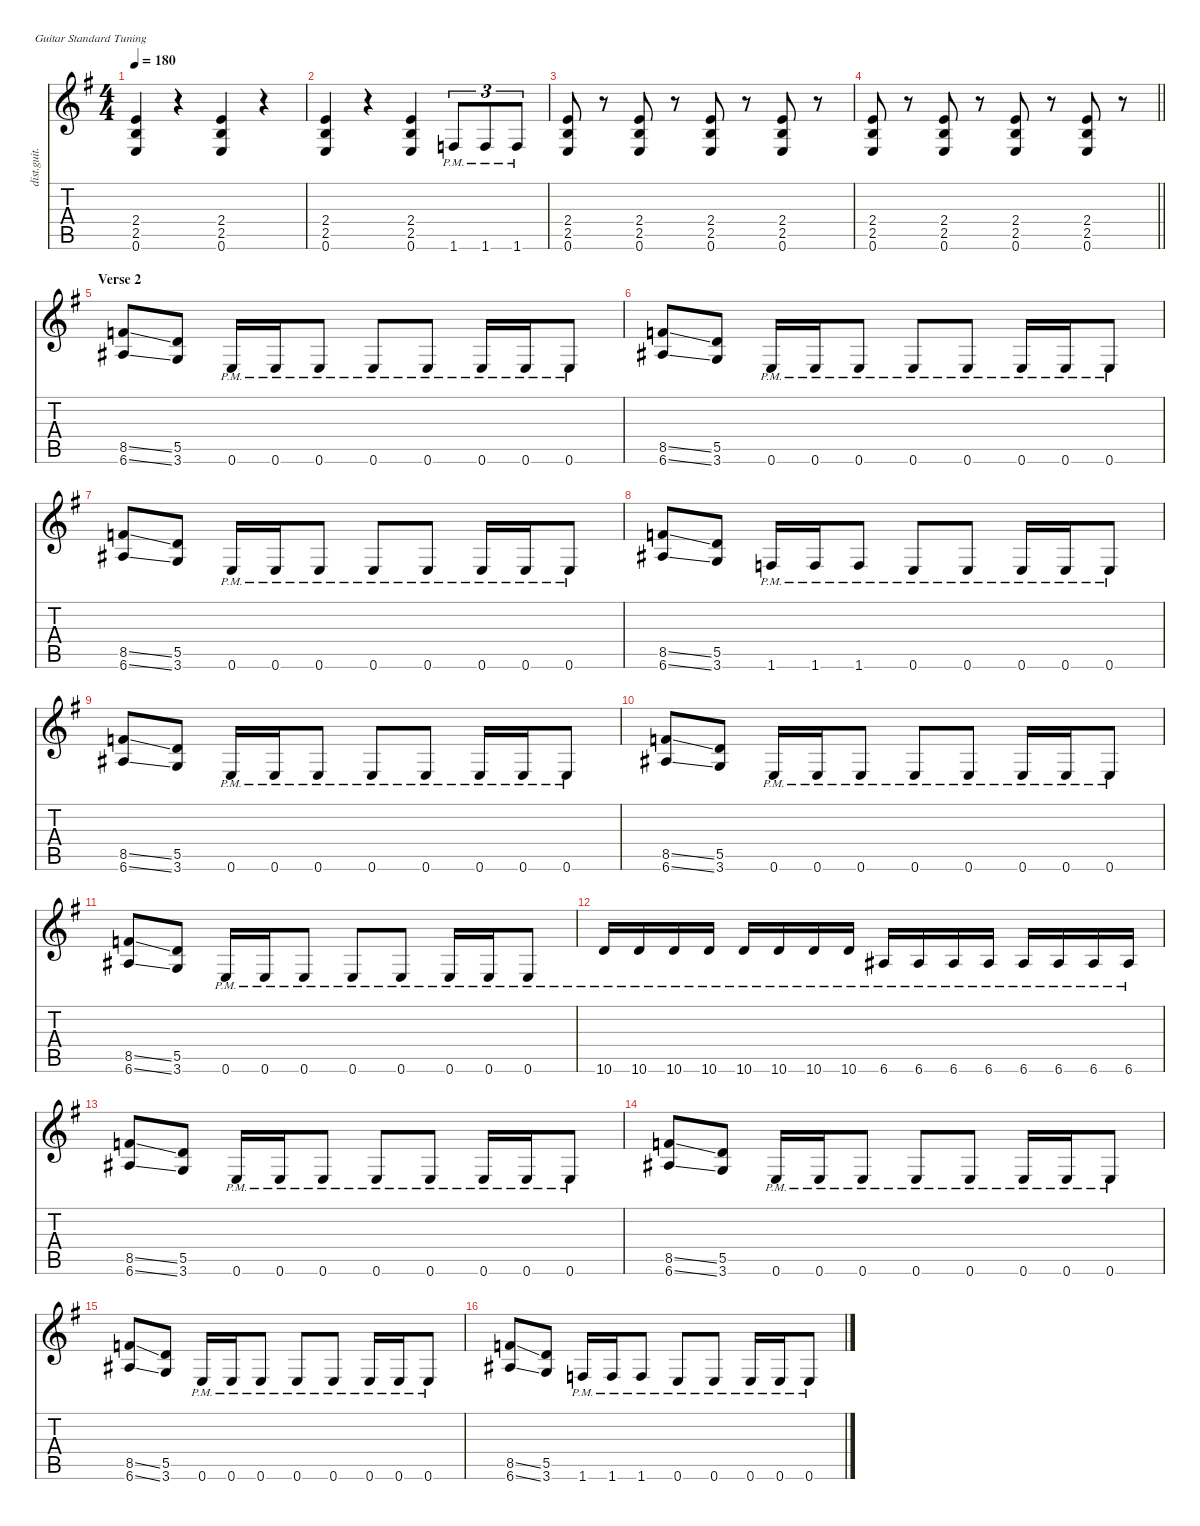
\defaultSystemsLayout 4
\hideDynamics
\bracketExtendMode nobrackets
\otherSystemsTrackNameOrientation horizontal
\track ("Kirk Hammett" "dist.guit.") {instrument distortionguitar}
\staff {score tabs}
\tuning (E4 B3 G3 D3 A2 E2)
\ts (4 4)
\tempo 180
\clef g2
\ks eminor
(2.4{acc forcenatural} 2.5{acc forcenatural} 0.6{acc forcenatural}).4{dy f beam Up} r.4{beam Up} (2.4{acc forcenatural} 2.5{acc forcenatural} 0.6{acc forcenatural}).4{beam Up} r.4{beam Up} |
(2.4{acc forcenatural} 2.5{acc forcenatural} 0.6{acc forcenatural}).4{beam Up} r.4{beam Up} (2.4{acc forcenatural} 2.5{acc forcenatural} 0.6{acc forcenatural}).4{beam Up} 1.6{pm acc forcenatural}.8{tu (3 2) beam Up} 1.6{pm acc forcenatural}.8{tu (3 2) beam Up} 1.6{pm acc forcenatural}.8{tu (3 2) beam Up} |
(2.4{acc forcenatural} 2.5{acc forcenatural} 0.6{acc forcenatural}).8{beam Up} r.8{beam Up} (2.4{acc forcenatural} 2.5{acc forcenatural} 0.6{acc forcenatural}).8{beam Up} r.8{beam Up} (2.4{acc forcenatural} 2.5{acc forcenatural} 0.6{acc forcenatural}).8{beam Up} r.8{beam Up} (2.4{acc forcenatural} 2.5{acc forcenatural} 0.6{acc forcenatural}).8{beam Up} r.8{beam Up} |
\barLineRight lightlight
(2.4{acc forcenatural} 2.5{acc forcenatural} 0.6{acc forcenatural}).8{beam Up} r.8{beam Up} (2.4{acc forcenatural} 2.5{acc forcenatural} 0.6{acc forcenatural}).8{beam Up} r.8{beam Up} (2.4{acc forcenatural} 2.5{acc forcenatural} 0.6{acc forcenatural}).8{beam Up} r.8{beam Up} (2.4{acc forcenatural} 2.5{acc forcenatural} 0.6{acc forcenatural}).8{beam Up} r.8{beam Up} |
\section ("" "Verse 2")
(8.5{ss acc forcenatural} 6.6{ss acc #}).8{beam Up} (5.5{acc forcenatural} 3.6{acc forcenatural}).8{beam Up} 0.6{pm acc forcenatural}.16{beam Up} 0.6{pm acc forcenatural}.16{beam Up} 0.6{pm acc forcenatural}.8{beam Up} 0.6{pm acc forcenatural}.8{beam Up} 0.6{pm acc forcenatural}.8{beam Up} 0.6{pm acc forcenatural}.16{beam Up} 0.6{pm acc forcenatural}.16{beam Up} 0.6{pm acc forcenatural}.8{beam Up} |
(8.5{ss acc forcenatural} 6.6{ss acc #}).8{beam Up} (5.5{acc forcenatural} 3.6{acc forcenatural}).8{beam Up} 0.6{pm acc forcenatural}.16{beam Up} 0.6{pm acc forcenatural}.16{beam Up} 0.6{pm acc forcenatural}.8{beam Up} 0.6{pm acc forcenatural}.8{beam Up} 0.6{pm acc forcenatural}.8{beam Up} 0.6{pm acc forcenatural}.16{beam Up} 0.6{pm acc forcenatural}.16{beam Up} 0.6{pm acc forcenatural}.8{beam Up} |
(8.5{ss acc forcenatural} 6.6{ss acc #}).8{beam Up} (5.5{acc forcenatural} 3.6{acc forcenatural}).8{beam Up} 0.6{pm acc forcenatural}.16{beam Up} 0.6{pm acc forcenatural}.16{beam Up} 0.6{pm acc forcenatural}.8{beam Up} 0.6{pm acc forcenatural}.8{beam Up} 0.6{pm acc forcenatural}.8{beam Up} 0.6{pm acc forcenatural}.16{beam Up} 0.6{pm acc forcenatural}.16{beam Up} 0.6{pm acc forcenatural}.8{beam Up} |
(8.5{ss acc forcenatural} 6.6{ss acc #}).8{beam Up} (5.5{acc forcenatural} 3.6{acc forcenatural}).8{beam Up} 1.6{pm acc forcenatural}.16{beam Up} 1.6{pm acc forcenatural}.16{beam Up} 1.6{pm acc forcenatural}.8{beam Up} 0.6{pm acc forcenatural}.8{beam Up} 0.6{pm acc forcenatural}.8{beam Up} 0.6{pm acc forcenatural}.16{beam Up} 0.6{pm acc forcenatural}.16{beam Up} 0.6{pm acc forcenatural}.8{beam Up} |
(8.5{ss acc forcenatural} 6.6{ss acc #}).8{beam Up} (5.5{acc forcenatural} 3.6{acc forcenatural}).8{beam Up} 0.6{pm acc forcenatural}.16{beam Up} 0.6{pm acc forcenatural}.16{beam Up} 0.6{pm acc forcenatural}.8{beam Up} 0.6{pm acc forcenatural}.8{beam Up} 0.6{pm acc forcenatural}.8{beam Up} 0.6{pm acc forcenatural}.16{beam Up} 0.6{pm acc forcenatural}.16{beam Up} 0.6{pm acc forcenatural}.8{beam Up} |
(8.5{ss acc forcenatural} 6.6{ss acc #}).8{beam Up} (5.5{acc forcenatural} 3.6{acc forcenatural}).8{beam Up} 0.6{pm acc forcenatural}.16{beam Up} 0.6{pm acc forcenatural}.16{beam Up} 0.6{pm acc forcenatural}.8{beam Up} 0.6{pm acc forcenatural}.8{beam Up} 0.6{pm acc forcenatural}.8{beam Up} 0.6{pm acc forcenatural}.16{beam Up} 0.6{pm acc forcenatural}.16{beam Up} 0.6{pm acc forcenatural}.8{beam Up} |
(8.5{ss acc forcenatural} 6.6{ss acc #}).8{beam Up} (5.5{acc forcenatural} 3.6{acc forcenatural}).8{beam Up} 0.6{pm acc forcenatural}.16{beam Up} 0.6{pm acc forcenatural}.16{beam Up} 0.6{pm acc forcenatural}.8{beam Up} 0.6{pm acc forcenatural}.8{beam Up} 0.6{pm acc forcenatural}.8{beam Up} 0.6{pm acc forcenatural}.16{beam Up} 0.6{pm acc forcenatural}.16{beam Up} 0.6{pm acc forcenatural}.8{beam Up} |
10.6{pm acc forcenatural}.16{beam Up} 10.6{pm acc forcenatural}.16{beam Up} 10.6{pm acc forcenatural}.16{beam Up} 10.6{pm acc forcenatural}.16{beam Up} 10.6{pm acc forcenatural}.16{beam Up} 10.6{pm acc forcenatural}.16{beam Up} 10.6{pm acc forcenatural}.16{beam Up} 10.6{pm acc forcenatural}.16{beam Up} 6.6{pm acc #}.16{beam Up} 6.6{pm acc #}.16{beam Up} 6.6{pm acc #}.16{beam Up} 6.6{pm acc #}.16{beam Up} 6.6{pm acc #}.16{beam Up} 6.6{pm acc #}.16{beam Up} 6.6{pm acc #}.16{beam Up} 6.6{pm acc #}.16{beam Up} |
(8.5{ss acc forcenatural} 6.6{ss acc #}).8{beam Up} (5.5{acc forcenatural} 3.6{acc forcenatural}).8{beam Up} 0.6{pm acc forcenatural}.16{beam Up} 0.6{pm acc forcenatural}.16{beam Up} 0.6{pm acc forcenatural}.8{beam Up} 0.6{pm acc forcenatural}.8{beam Up} 0.6{pm acc forcenatural}.8{beam Up} 0.6{pm acc forcenatural}.16{beam Up} 0.6{pm acc forcenatural}.16{beam Up} 0.6{pm acc forcenatural}.8{beam Up} |
(8.5{ss acc forcenatural} 6.6{ss acc #}).8{beam Up} (5.5{acc forcenatural} 3.6{acc forcenatural}).8{beam Up} 0.6{pm acc forcenatural}.16{beam Up} 0.6{pm acc forcenatural}.16{beam Up} 0.6{pm acc forcenatural}.8{beam Up} 0.6{pm acc forcenatural}.8{beam Up} 0.6{pm acc forcenatural}.8{beam Up} 0.6{pm acc forcenatural}.16{beam Up} 0.6{pm acc forcenatural}.16{beam Up} 0.6{pm acc forcenatural}.8{beam Up} |
(8.5{ss acc forcenatural} 6.6{ss acc #}).8{beam Up} (5.5{acc forcenatural} 3.6{acc forcenatural}).8{beam Up} 0.6{pm acc forcenatural}.16{beam Up} 0.6{pm acc forcenatural}.16{beam Up} 0.6{pm acc forcenatural}.8{beam Up} 0.6{pm acc forcenatural}.8{beam Up} 0.6{pm acc forcenatural}.8{beam Up} 0.6{pm acc forcenatural}.16{beam Up} 0.6{pm acc forcenatural}.16{beam Up} 0.6{pm acc forcenatural}.8{beam Up} |
(8.5{ss acc forcenatural} 6.6{ss acc #}).8{beam Up} (5.5{acc forcenatural} 3.6{acc forcenatural}).8{beam Up} 1.6{pm acc forcenatural}.16{beam Up} 1.6{pm acc forcenatural}.16{beam Up} 1.6{pm acc forcenatural}.8{beam Up} 0.6{pm acc forcenatural}.8{beam Up} 0.6{pm acc forcenatural}.8{beam Up} 0.6{pm acc forcenatural}.16{beam Up} 0.6{pm acc forcenatural}.16{beam Up} 0.6{pm acc forcenatural}.8{beam Up}
